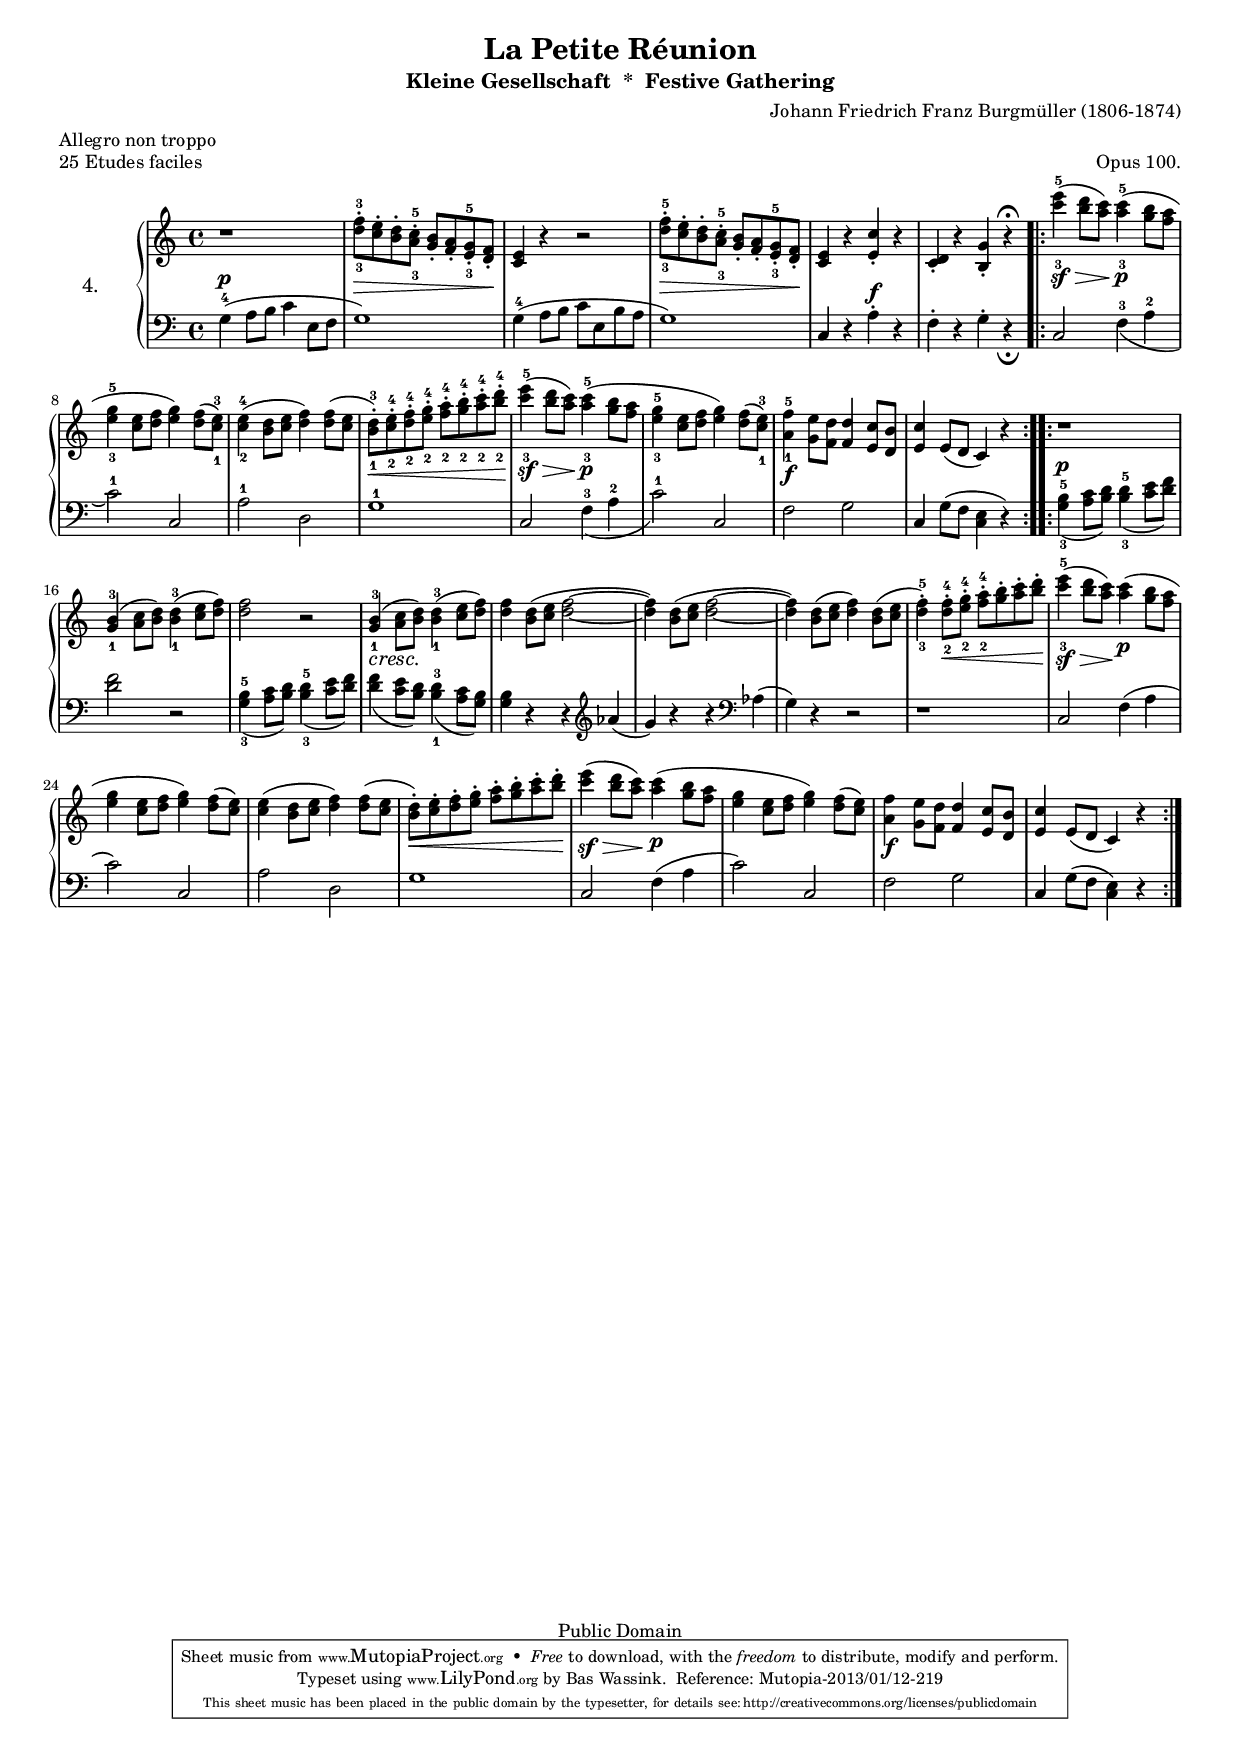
\version "2.16.0"
#(set-global-staff-size 16)
\include "nederlands.ly"
\header {
  title             = "La Petite Réunion"
  subtitle          = "Kleine Gesellschaft  *  Festive Gathering"
  composer          = "Johann Friedrich Franz Burgmüller (1806-1874)"
  opus              = "Opus 100."
  piece             = "25 Etudes faciles"
  meter             = "Allegro non troppo"
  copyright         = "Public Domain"
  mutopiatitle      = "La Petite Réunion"
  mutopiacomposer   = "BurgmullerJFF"
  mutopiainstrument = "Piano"
  date              = "19th Century"
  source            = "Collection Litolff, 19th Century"
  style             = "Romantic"
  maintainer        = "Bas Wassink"
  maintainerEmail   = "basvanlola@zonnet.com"

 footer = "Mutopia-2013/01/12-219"
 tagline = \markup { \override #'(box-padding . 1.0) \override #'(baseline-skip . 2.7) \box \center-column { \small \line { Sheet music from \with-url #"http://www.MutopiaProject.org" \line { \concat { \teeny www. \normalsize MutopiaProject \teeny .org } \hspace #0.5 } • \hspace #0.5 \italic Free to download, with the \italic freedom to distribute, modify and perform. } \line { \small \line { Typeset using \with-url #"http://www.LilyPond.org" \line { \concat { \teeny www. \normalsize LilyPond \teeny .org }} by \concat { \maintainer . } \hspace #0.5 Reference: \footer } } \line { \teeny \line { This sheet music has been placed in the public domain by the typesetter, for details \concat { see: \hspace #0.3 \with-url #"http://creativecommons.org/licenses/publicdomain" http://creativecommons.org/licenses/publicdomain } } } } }
}

Global =  {\key c\major \time 4/4}
Treble = \clef treble
Bass = \clef bass

VoiceI =  \relative c'' {
  \stemNeutral \slurNeutral \tieNeutral r1
  <d-3 f-3>8-.\> <c e>-. <b d>-. <a-3 c-5>-. <g b>-. <f a>-. <e-3 g-5>-. <d f>-.\!
  <c e>4 r r2
  <d'-3 f-5>8-.\> <c e>-. <b d>-. <a-3 c-5>-. <g b>-. <f a>-. <e-3 g-5>-. <d f>-.\!
  
  <c e>4 r <e c'>-. r
  <c d>-. r <b g'>-. r\fermata
  
  \repeat volta 2 {
  <c''-3 e-5>4(_\sf\> <b d>8 <a c>)\! <a-3 c-5>4(_\p <g b>8 <f a>
  <e-3 g-5>4 <c e>8 <d f> <e g>4) <d f >8( <c-1 e-3>)
  <c-2 e-4>4( <b d>8 <c e> <d f>4) <d f >8( <c e>
  <b-1 d-3>)-.\< <c-2 e-4>-. <d-2 f-4>-. <e-2 g-4>-. <f-2 a-4>-. <g-2 b-4>-. <a-2 c-4>-. <b-2 d-4>-.\! 

  <c-3 e-5>4(_\sf\> <b d>8 <a c>)\! <a-3 c-5>4(_\p <g b>8 <f a>
  <e-3 g-5>4 <c e>8 <d f> <e g>4) <d f >8( <c-1 e-3>)
  <a-1 f'-5>4_\f <g e'>8 <f d'> <f d'>4 <e c'>8 <d b'>
  <e c'>4 e8 ( d  c4) r
  }

  \repeat volta 2 {
  r1
  <g'-1 b-3 >4( <a c>8 <b d>) <b-1 d-3 >4( <c e>8 <d f>)
  <d f>2 r
  <g,-1 b-3>4(\cresc <a c>8\! <b d>) <b-1 d-3 >4( <c e>8 <d f>)
  
  <d f>4 <b d >8( <c e> <d f>2 ~
  <d f>4) <b d >8( <c e> <d f >2 ~
  <d f>4) <b d >8( <c e> <d f>4) <b d>8( <c e>
  <d-3 f-5>4)-. <d-2 f-4>8-.\< <e-2 g-4>-. <f-2 a-4>-. <g b>-. <a c>-. <b d>-.\!
  
  <c-3 e-5>4(_\sf\> <b d>8 <a c>)\! <a c >4(_\p <g b>8 <f a>
  <e g>4 <c e>8 <d f> <e g>4) <d f >8( <c e>)
  <c e >4( <b d>8 <c e> <d f>4) <d f >8( <c e>
  <b d>)-.\< <c e>-. <d f>-. <e g>-. <f a>-. <g b>-. <a c>-. <b d>-.\!  

  <c e >4(_\sf\> <b d>8 <a c>)\! <a c >4(_\p <g b>8 <f a>
  <e g>4 <c e>8 <d f> <e g>4) <d f >8( <c e>)
  <a f'>4_\f <g e'>8 <f d'> <f d'>4 <e c'>8 <d b'>
  <e c'>4 e8 ( d  c4) r
  
  }
  
  }
VoiceII =  \relative c' {
  \stemNeutral \slurNeutral \tieNeutral g4-4^\p ( a8 b c4 e,8 f
   g1)
  g4-4 ( a8 b c e, b' a
   g1)
  
  c,4 r a'-.^\f r
  f-. r g-. r_\fermata 
  
  \slurDown c,2 f4-3 ( a-2
   c2)-1 c,
  a'-1 d,
  g1-1
  
  c,2 f4-3 ( a-2
   c2)-1 c,
  f g
  \slurUp c,4 g'8 ( f <c e>4 r) 
  
  \slurDown <g'-3  b-5>(^\p <a c>8 <b d>) <b-3 d-5>4( <c e>8 <d f>)
  <d f>2 r
  <g,-3 b-5>4( <a c>8 <b d>) <b-3 d-5>4( <c e>8 <d f>)
  <d  f>4( <c e>8 <b d>) <b-1  d-3>4( <a c>8 <g b>)
  
  <g b>4 r r \Treble as'4 (
   g) r r \Bass \slurNeutral as, (
   g) r r2
  r1
  
  c,2 f4 ( a
   c2) c,
  a' d,
  g1
  
  c,2 f4 ( a
   c2) c,
  f g
  \slurUp c,4 g'8 ( f <c e>4) r 
  }

\score { {
\context PianoStaff <<
  \set PianoStaff.midiInstrument = "acoustic grand"
  \set PianoStaff.instrumentName = \markup{\large "4."}
  \context Staff = "up" <<
    \Global \clef treble
    \context Voice=VcI \VoiceI
  >>
  \context Staff = "down" <<
    \Global \clef bass
    \context Voice=VcII \VoiceII
  >>
>>
}
\layout {}

  \midi {
    \tempo 4 = 152
    }


}

